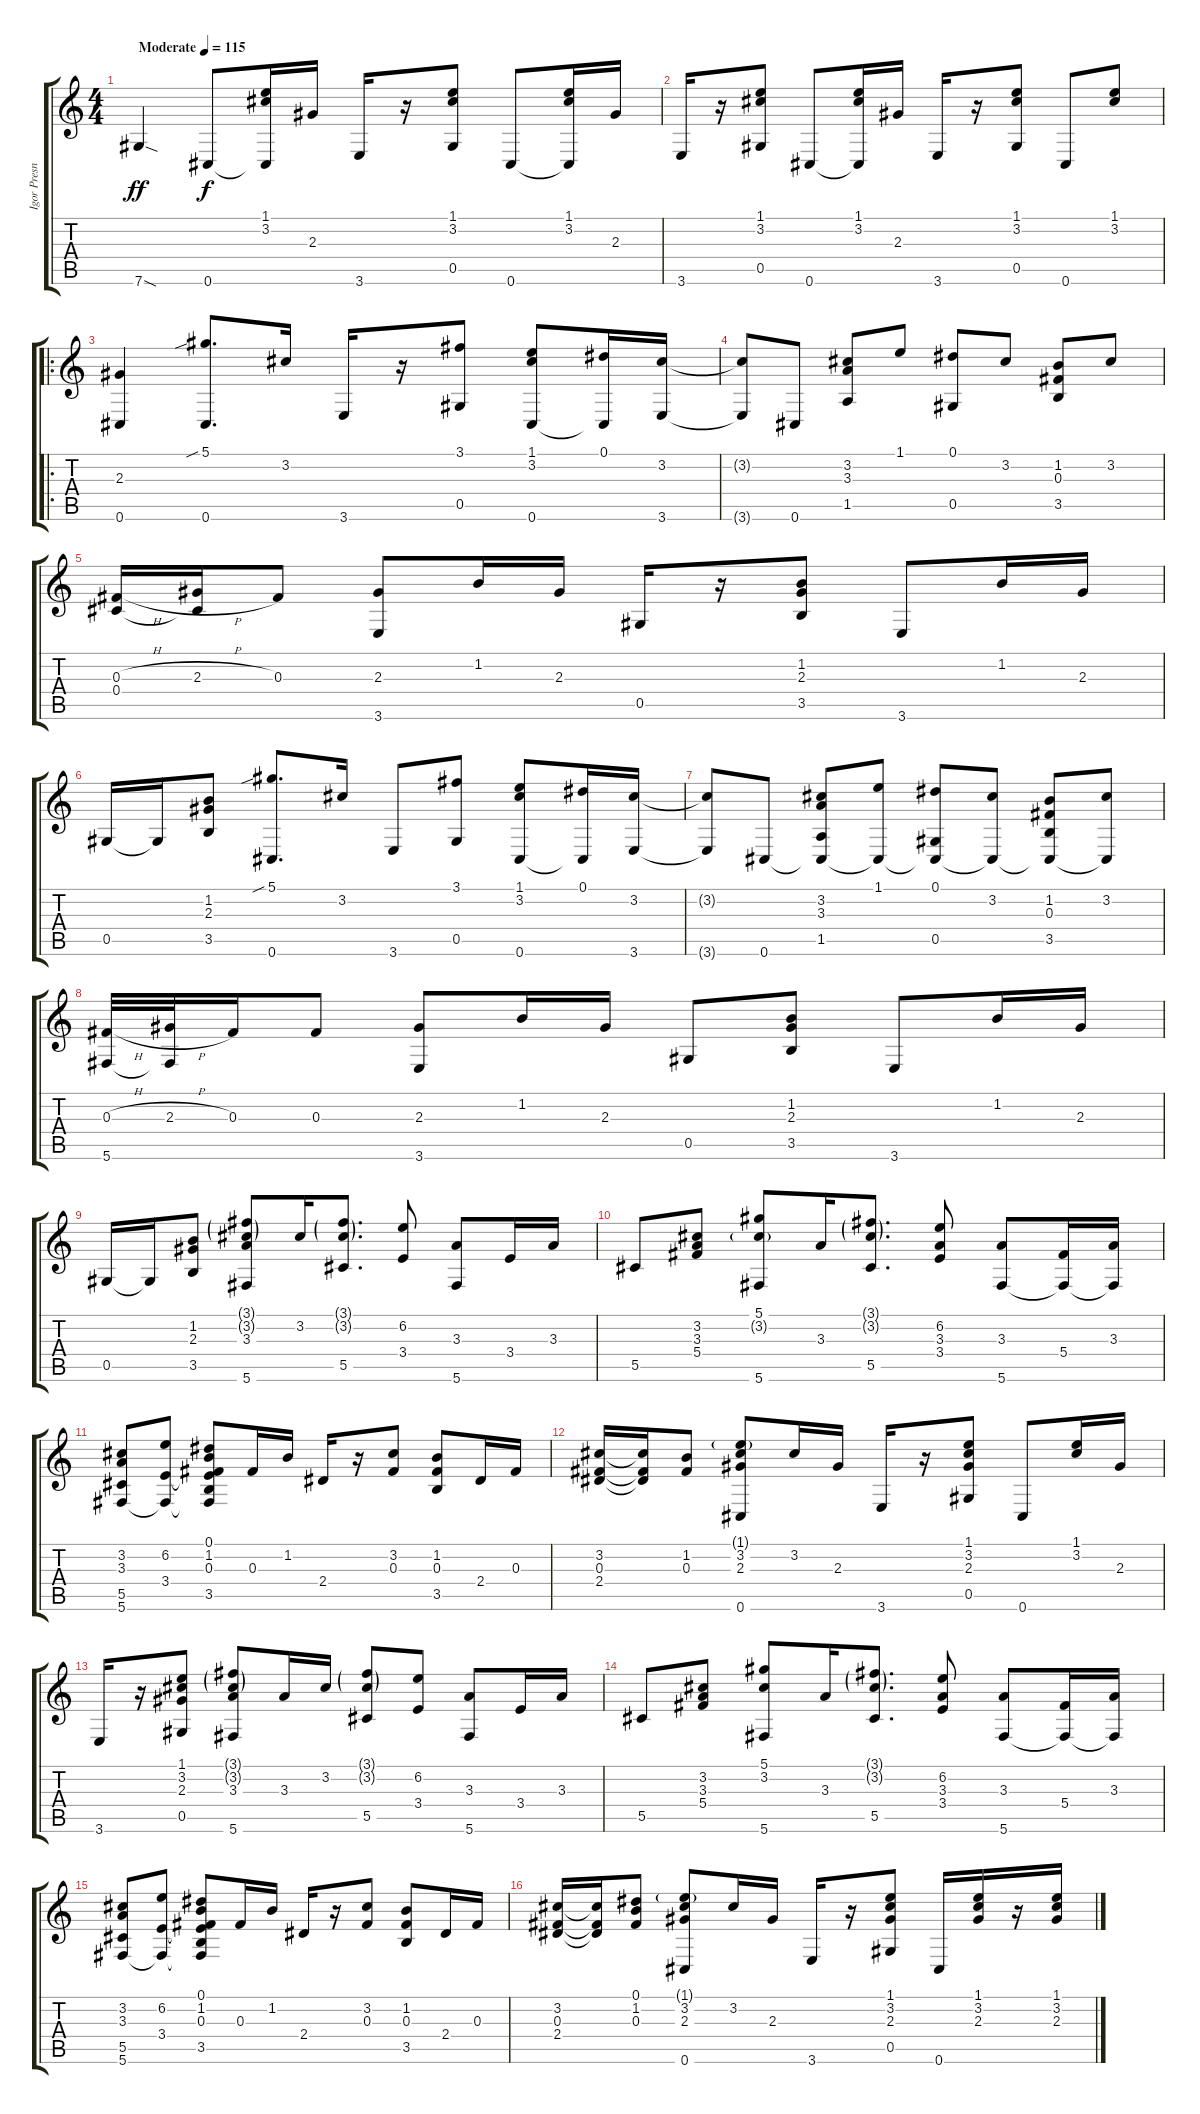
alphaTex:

\track ("Igor Presnyakov" "Igor Presn") {instrument acousticguitarnylon}
\staff {score tabs}
\tuning (Eb4 Bb3 Gb3 Db3 Ab2 Db2) {hide}
\ts (4 4)
\tempo (115 "Moderate")
\clef g2
\ks c
7.6{sod}.4{dy ff instrument acousticguitarnylon} 0.6.8{dy f} (1.1 3.2 0.6{t}).16 2.3.16 3.6.16 r.16 (1.1 3.2 0.5).8 0.6.8 (1.1 3.2 0.6{t}).16 2.3.16 |
3.6.16 r.16 (1.1 3.2 0.5).8 0.6.8 (1.1 3.2 0.6{t}).16 2.3.16 3.6.16 r.16 (1.1 3.2 0.5).8 0.6.8 (1.1 3.2).8 |
\ro
(2.3 0.6).4 (5.1{sib} 0.6).8{d} 3.2.16 3.6.16 r.16 (3.1 0.5).8 (1.1 3.2 0.6).8 (0.1 0.6{t}).16 (3.2 3.6).16 |
(3.2{t} 3.6{t}).8 0.6.8 (3.2 3.3 1.5).8 1.1.8 (0.1 0.5).8 3.2.8 (1.2 0.3 3.5).8 3.2.8 |
(0.3{h} 0.4).16 (2.3{h} 0.4{t}).16 0.3.8 (2.3 3.6).8 1.2.16 2.3.16 0.5.16 r.16 (1.2 2.3 3.5).8 3.6.8 1.2.16 2.3.16 |
0.5.16 0.5{t}.16 (1.2 2.3 3.5).8 (5.1{sib} 0.6).8{d} 3.2.16 3.6.8 (3.1 0.5).8 (1.1 3.2 0.6).8 (0.1 0.6{t}).16 (3.2 3.6).16 |
(3.2{t} 3.6{t}).8 0.6.8 (3.2 3.3 1.5 0.6{t}).8 (1.1 0.6{t}).8 (0.1 0.5 0.6{t}).8 (3.2 0.6{t}).8 (1.2 0.3 3.5 0.6{t}).8 (3.2 0.6{t}).8 |
(0.3{h} 5.6).32 (2.3{h} 5.6{t}).32 0.3.16 0.3.8 (2.3 3.6).8 1.2.16 2.3.16 0.5.8 (1.2 2.3 3.5).8 3.6.8 1.2.16 2.3.16 |
0.5.16 0.5{t}.16 (1.2 2.3 3.5).8 (3.1{g} 3.2{g} 3.3 5.6).8 3.2.16 (3.1{g} 3.2{g} 5.5).8{d} (6.2 3.4).8 (3.3 5.6).8 3.4.16 3.3.16 |
5.5.8 (3.2 3.3 5.4).8 (5.1 3.2{g} 5.6).8 3.3.16 (3.1{g} 3.2{g} 5.5).8{d} (6.2 3.3 3.4).8 (3.3 5.6).8 (5.4 5.6{t}).16 (3.3 5.6{t}).16 |
(3.2 3.3 5.5 5.6).8 (6.2 3.4 5.6{t}).8 (0.1 1.2 0.3 3.4{t} 3.5 5.6{t}).8 0.3.16 1.2.16 2.4.16 r.16 (3.2 0.3).8 (1.2 0.3 3.5).8 2.4.16 0.3.16 |
(3.2 0.3 2.4).16 (3.2{t} 0.3{t} 2.4{t}).16 (1.2 0.3).8 (1.1{g} 3.2 2.3 0.6).8 3.2.16 2.3.16 3.6.16 r.16 (1.1 3.2 2.3 0.5).8 0.6.8 (1.1 3.2).16 2.3.16 |
3.6.16 r.16 (1.1 3.2 2.3 0.5).8 (3.1{g} 3.2{g} 3.3 5.6).8 3.3.16 3.2.16 (3.1{g} 3.2{g} 5.5).8 (6.2 3.4).8 (3.3 5.6).8 3.4.16 3.3.16 |
5.5.8 (3.2 3.3 5.4).8 (5.1 3.2 5.6).8 3.3.16 (3.1{g} 3.2{g} 5.5).8{d} (6.2 3.3 3.4).8 (3.3 5.6).8 (5.4 5.6{t}).16 (3.3 5.6{t}).16 |
(3.2 3.3 5.5 5.6).8 (6.2 3.4 5.6{t}).8 (0.1 1.2 0.3 3.4{t} 3.5 5.6{t}).8 0.3.16 1.2.16 2.4.16 r.16 (3.2 0.3).8 (1.2 0.3 3.5).8 2.4.16 0.3.16 |
(3.2 0.3 2.4).16 (3.2{t} 0.3{t} 2.4{t}).16 (0.1 1.2 0.3).8 (1.1{g} 3.2 2.3 0.6).8 3.2.16 2.3.16 3.6.16 r.16 (1.1 3.2 2.3 0.5).8 0.6.16 (1.1 3.2 2.3).16 r.16 (1.1 3.2 2.3).16
